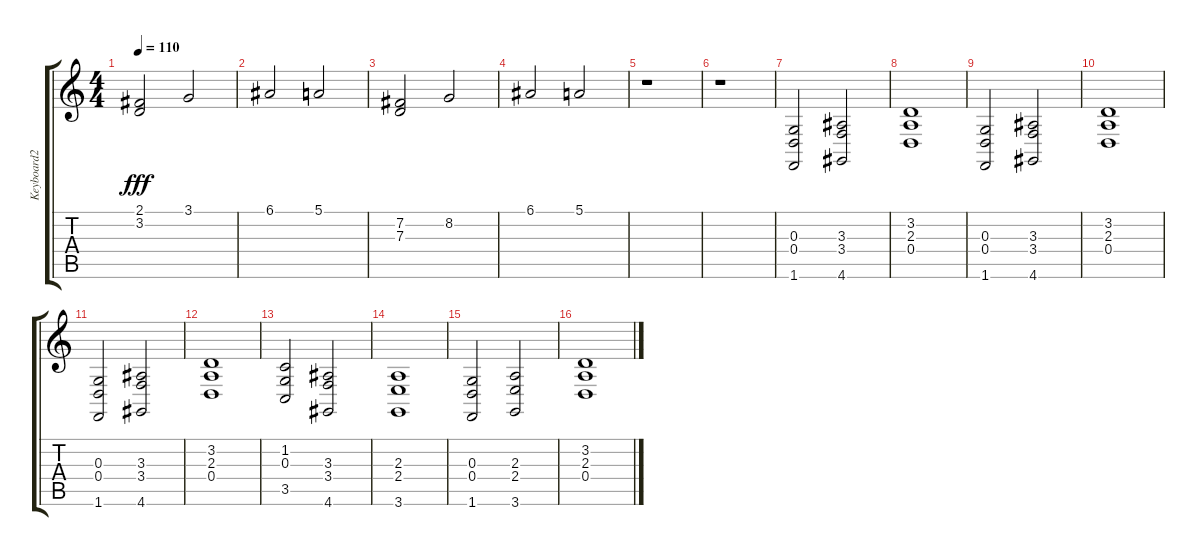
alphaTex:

\track ("Keyboard2" "Keyboard2") {instrument synthstrings1}
\staff {score tabs}
\tuning (E4 B3 G3 D3 A2 E2) {hide}
\ts (4 4)
\tempo 110
\clef g2
\ks c
(2.1 3.2).2{dy fff} 3.1.2 |
6.1.2 5.1.2 |
(7.2 7.3).2 8.2.2 |
6.1.2 5.1.2 |
r.1 |
r.1 |
(0.3 0.4 1.6).2 (3.3 3.4 4.6).2 |
(3.2 2.3 0.4).1 |
(0.3 0.4 1.6).2 (3.3 3.4 4.6).2 |
(3.2 2.3 0.4).1 |
(0.3 0.4 1.6).2 (3.3 3.4 4.6).2 |
(3.2 2.3 0.4).1 |
(1.2 0.3 3.5).2 (3.3 3.4 4.6).2 |
(2.3 2.4 3.6).1 |
(0.3 0.4 1.6).2 (2.3 2.4 3.6).2 |
(3.2 2.3 0.4).1
